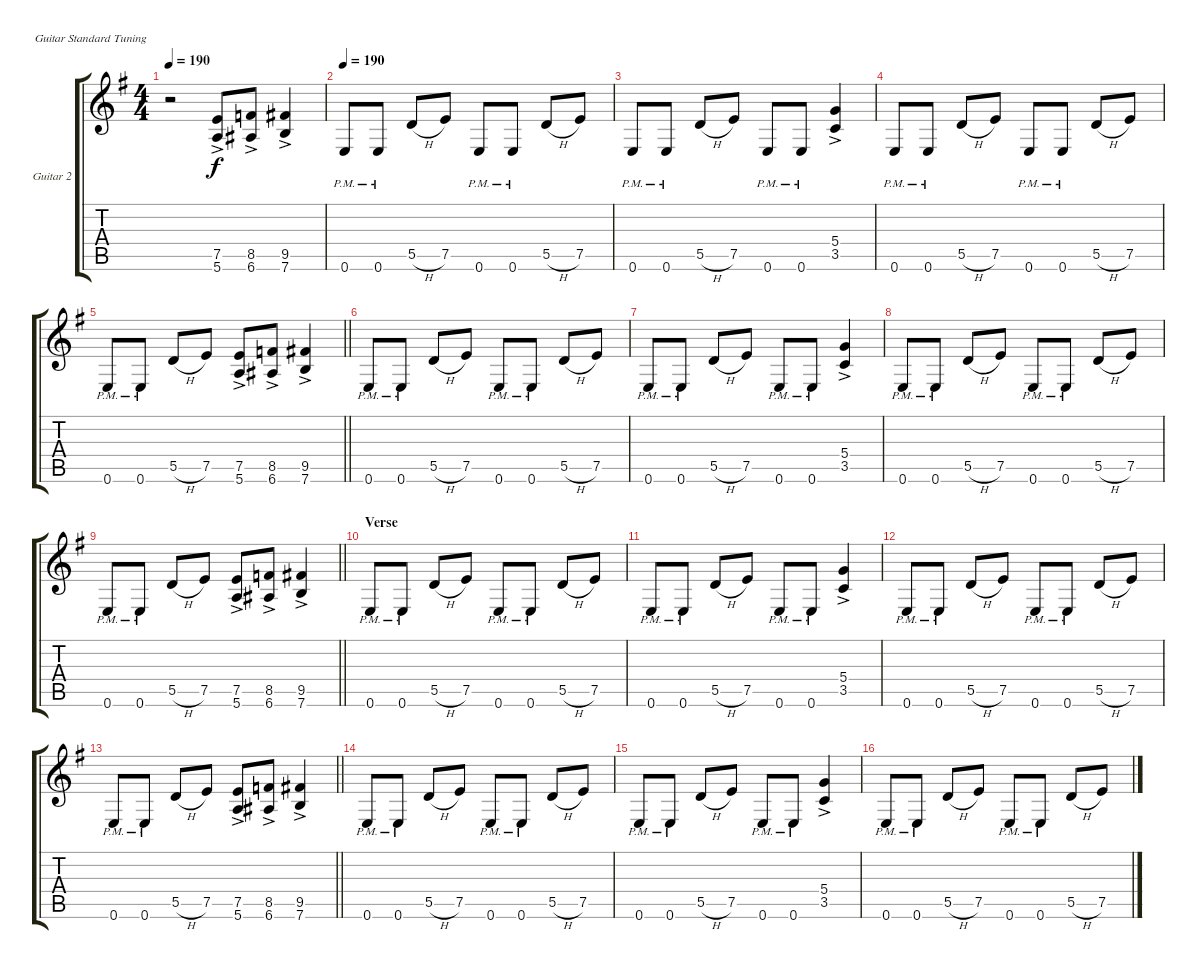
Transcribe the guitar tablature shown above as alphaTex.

\bracketExtendMode groupsimilarinstruments
\firstSystemTrackNameOrientation horizontal
\otherSystemsTrackNameOrientation horizontal
\track ("Guitar 2" "Guitar 2") {instrument distortionguitar}
\staff {score tabs}
\tuning (E4 B3 G3 D3 A2 E2)
\ts (4 4)
\tempo 190
\clef g2
\ks g
r.2{dy f} (7.5{ac} 5.6{ac}).8 (8.5{ac} 6.6{ac}).8 (9.5{ac} 7.6{ac}).4 |
\tempo 190
0.6{pm}.8 0.6{pm}.8 5.5{h}.8 7.5.8 0.6{pm}.8 0.6{pm}.8 5.5{h}.8 7.5.8 |
0.6{pm}.8 0.6{pm}.8 5.5{h}.8 7.5.8 0.6{pm}.8 0.6{pm}.8 (5.4{ac} 3.5{ac}).4 |
0.6{pm}.8 0.6{pm}.8 5.5{h}.8 7.5.8 0.6{pm}.8 0.6{pm}.8 5.5{h}.8 7.5.8 |
\barLineRight lightlight
0.6{pm}.8 0.6{pm}.8 5.5{h}.8 7.5.8 (7.5{ac} 5.6{ac}).8 (8.5{ac} 6.6{ac}).8 (9.5{ac} 7.6{ac}).4 |
0.6{pm}.8 0.6{pm}.8 5.5{h}.8 7.5.8 0.6{pm}.8 0.6{pm}.8 5.5{h}.8 7.5.8 |
0.6{pm}.8 0.6{pm}.8 5.5{h}.8 7.5.8 0.6{pm}.8 0.6{pm}.8 (5.4{ac} 3.5{ac}).4 |
0.6{pm}.8 0.6{pm}.8 5.5{h}.8 7.5.8 0.6{pm}.8 0.6{pm}.8 5.5{h}.8 7.5.8 |
\barLineRight lightlight
0.6{pm}.8 0.6{pm}.8 5.5{h}.8 7.5.8 (7.5{ac} 5.6{ac}).8 (8.5{ac} 6.6{ac}).8 (9.5{ac} 7.6{ac}).4 |
\section ("" "Verse")
0.6{pm}.8 0.6{pm}.8 5.5{h}.8 7.5.8 0.6{pm}.8 0.6{pm}.8 5.5{h}.8 7.5.8 |
0.6{pm}.8 0.6{pm}.8 5.5{h}.8 7.5.8 0.6{pm}.8 0.6{pm}.8 (5.4{ac} 3.5{ac}).4 |
0.6{pm}.8 0.6{pm}.8 5.5{h}.8 7.5.8 0.6{pm}.8 0.6{pm}.8 5.5{h}.8 7.5.8 |
\barLineRight lightlight
0.6{pm}.8 0.6{pm}.8 5.5{h}.8 7.5.8 (7.5{ac} 5.6{ac}).8 (8.5{ac} 6.6{ac}).8 (9.5{ac} 7.6{ac}).4 |
0.6{pm}.8 0.6{pm}.8 5.5{h}.8 7.5.8 0.6{pm}.8 0.6{pm}.8 5.5{h}.8 7.5.8 |
0.6{pm}.8 0.6{pm}.8 5.5{h}.8 7.5.8 0.6{pm}.8 0.6{pm}.8 (5.4{ac} 3.5{ac}).4 |
0.6{pm}.8 0.6{pm}.8 5.5{h}.8 7.5.8 0.6{pm}.8 0.6{pm}.8 5.5{h}.8 7.5.8
